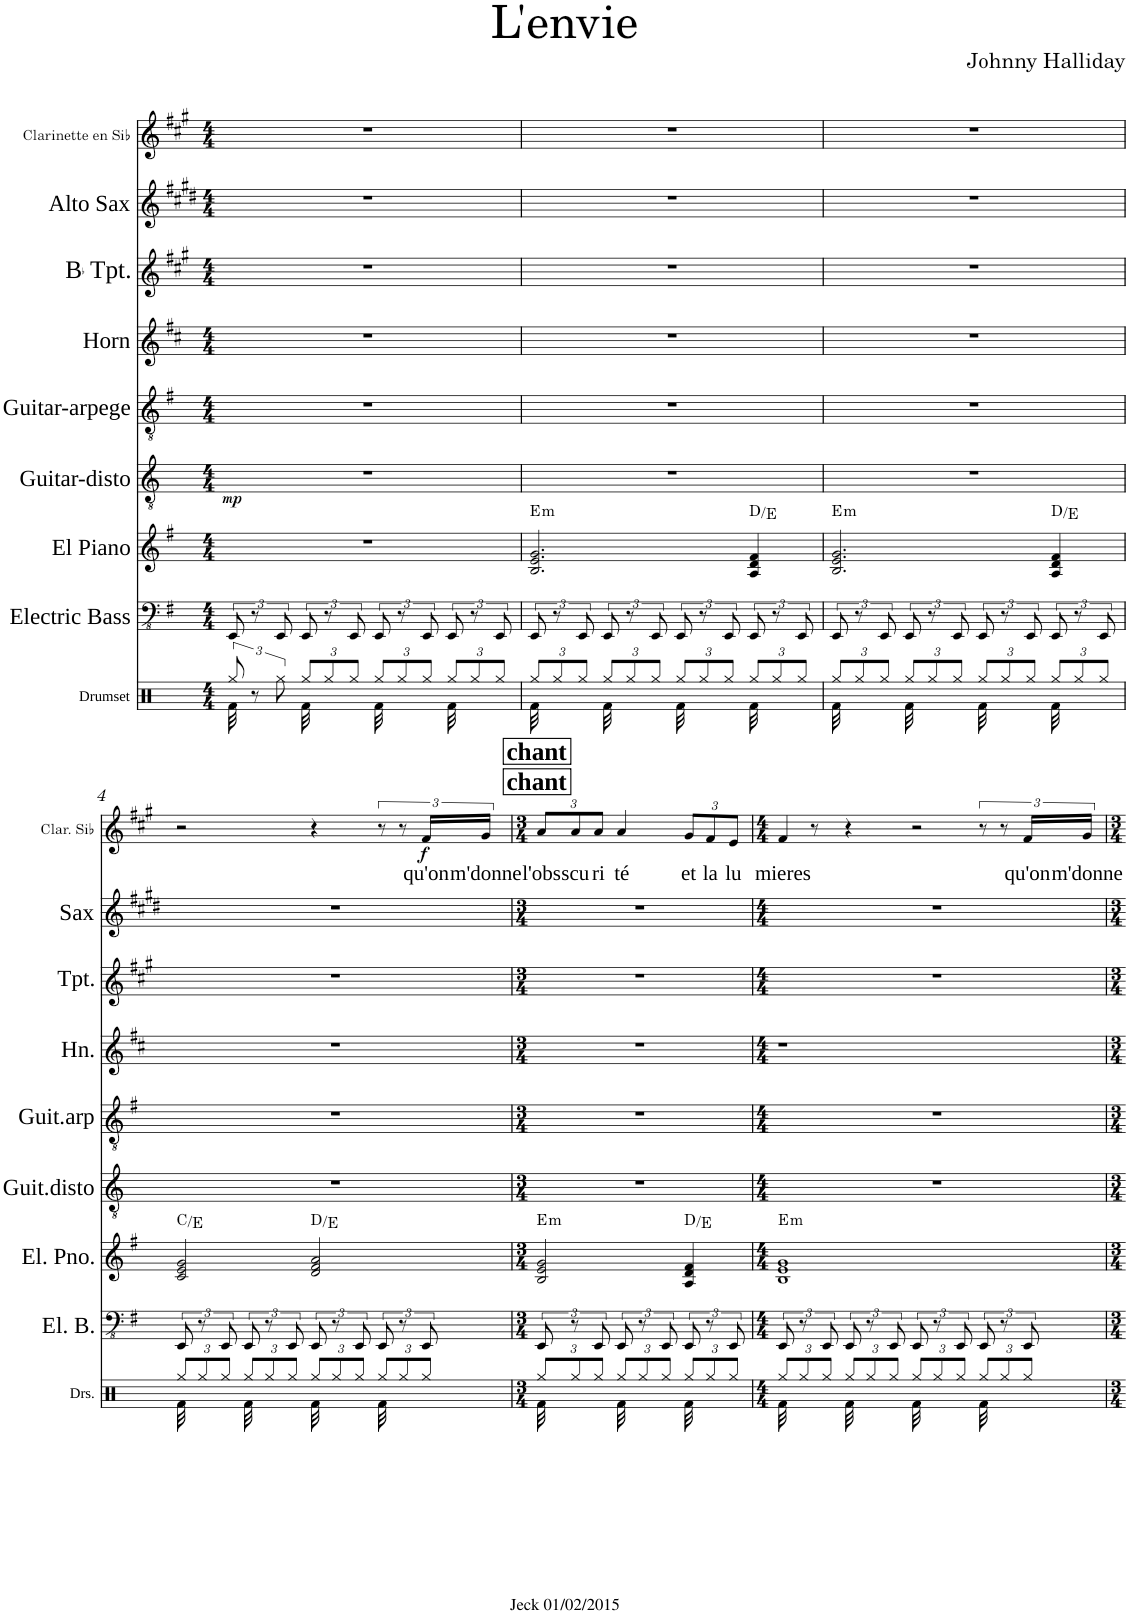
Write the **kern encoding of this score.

**kern	**kern	**kern	**harte	**kern	**dynam	**kern	**kern	**kern	**kern	**kern	**text	**dynam
*part9	*part8	*part7	*part7	*part6	*part6	*part5	*part4	*part3	*part2	*part1	*part1	*part1
*staff9	*staff8	*staff7	*	*staff6	*staff6	*staff5	*staff4	*staff3	*staff2	*staff1	*staff1	*staff1
*I"Drumset	*I"Electric Bass	*I"El Piano	*	*I"Guitar-disto	*	*I"Guitar-arpege	*I"Horn	*I"BaccidentalFlat Tpt.	*I"Alto Sax	*I"Clarinette en Sib	*	*
*I'Drs.	*I'El. B.	*I'El. Pno.	*	*I'Guit.disto	*	*I'Guit.arp	*I'Hn.	*I'Tpt.	*I'Sax	*I'Clar. Sib	*	*
*clefX	*clefFv4	*clefG2	*	*clefGv2	*	*clefGv2	*clefG2	*clefG2	*clefG2	*clefG2	*	*
*	*	*	*	*	*	*	*Trd4c7	*Trd1c2	*Trd5c9	*Trd1c2	*	*
*k[]	*k[f#]	*k[f#]	*	*k[]	*	*k[f#]	*k[f#c#]	*k[f#c#g#]	*k[f#c#g#d#]	*k[f#c#g#]	*	*
*M4/4	*M4/4	*M4/4	*	*M4/4	*	*M4/4	*M4/4	*M4/4	*M4/4	*M4/4	*	*
=1	=1	=1	=1	=1	=1	=1	=1	=1	=1	=1	=1	=1
*^	*	*	*	*	*	*	*	*	*	*	*	*
!	!	!	!	!	!	!LO:DY:b	!	!	!	!	!	!	!
12Rgg/	32Rf\	12EEE/	1r	.	1r	mp	1r	1r	1r	1r	1r	.	.
.	8..ryy	.	.	.	.	.	.	.	.	.	.	.	.
12r	.	12r	.	.	.	.	.	.	.	.	.	.	.
12Rgg\	.	12EEE/	.	.	.	.	.	.	.	.	.	.	.
*Xbrackettup	*	*	*	*	*	*	*	*	*	*	*	*	*
12Rgg/L	32Rf\	12EEE/	.	.	.	.	.	.	.	.	.	.	.
.	8..ryy	.	.	.	.	.	.	.	.	.	.	.	.
12Rgg/	.	12r	.	.	.	.	.	.	.	.	.	.	.
12Rgg/J	.	12EEE/	.	.	.	.	.	.	.	.	.	.	.
12Rgg/L	32Rf\	12EEE/	.	.	.	.	.	.	.	.	.	.	.
.	8..ryy	.	.	.	.	.	.	.	.	.	.	.	.
12Rgg/	.	12r	.	.	.	.	.	.	.	.	.	.	.
12Rgg/J	.	12EEE/	.	.	.	.	.	.	.	.	.	.	.
12Rgg/L	32Rf\	12EEE/	.	.	.	.	.	.	.	.	.	.	.
.	8..ryy	.	.	.	.	.	.	.	.	.	.	.	.
12Rgg/	.	12r	.	.	.	.	.	.	.	.	.	.	.
12Rgg/J	.	12EEE/	.	.	.	.	.	.	.	.	.	.	.
=2	=2	=2	=2	=2	=2	=2	=2	=2	=2	=2	=2	=2	=2
!	!	!	!	!LO:H:kt=m	!	!	!	!	!	!	!	!	!
12Rgg/L	32Rf\	12EEE/	2.B/ 2.e/ 2.g/	E:min	1r	.	1r	1r	1r	1r	1r	.	.
.	8..ryy	.	.	.	.	.	.	.	.	.	.	.	.
12Rgg/	.	12r	.	.	.	.	.	.	.	.	.	.	.
12Rgg/J	.	12EEE/	.	.	.	.	.	.	.	.	.	.	.
12Rgg/L	32Rf\	12EEE/	.	.	.	.	.	.	.	.	.	.	.
.	8..ryy	.	.	.	.	.	.	.	.	.	.	.	.
12Rgg/	.	12r	.	.	.	.	.	.	.	.	.	.	.
12Rgg/J	.	12EEE/	.	.	.	.	.	.	.	.	.	.	.
12Rgg/L	32Rf\	12EEE/	.	.	.	.	.	.	.	.	.	.	.
.	8..ryy	.	.	.	.	.	.	.	.	.	.	.	.
12Rgg/	.	12r	.	.	.	.	.	.	.	.	.	.	.
12Rgg/J	.	12EEE/	.	.	.	.	.	.	.	.	.	.	.
12Rgg/L	32Rf\	12EEE/	4A/ 4d/ 4f#/	D:maj/2	.	.	.	.	.	.	.	.	.
.	8..ryy	.	.	.	.	.	.	.	.	.	.	.	.
12Rgg/	.	12r	.	.	.	.	.	.	.	.	.	.	.
12Rgg/J	.	12EEE/	.	.	.	.	.	.	.	.	.	.	.
=3	=3	=3	=3	=3	=3	=3	=3	=3	=3	=3	=3	=3	=3
!	!	!	!	!LO:H:kt=m	!	!	!	!	!	!	!	!	!
12Rgg/L	32Rf\	12EEE/	2.B/ 2.e/ 2.g/	E:min	1r	.	1r	1r	1r	1r	1r	.	.
.	8..ryy	.	.	.	.	.	.	.	.	.	.	.	.
12Rgg/	.	12r	.	.	.	.	.	.	.	.	.	.	.
12Rgg/J	.	12EEE/	.	.	.	.	.	.	.	.	.	.	.
12Rgg/L	32Rf\	12EEE/	.	.	.	.	.	.	.	.	.	.	.
.	8..ryy	.	.	.	.	.	.	.	.	.	.	.	.
12Rgg/	.	12r	.	.	.	.	.	.	.	.	.	.	.
12Rgg/J	.	12EEE/	.	.	.	.	.	.	.	.	.	.	.
12Rgg/L	32Rf\	12EEE/	.	.	.	.	.	.	.	.	.	.	.
.	8..ryy	.	.	.	.	.	.	.	.	.	.	.	.
12Rgg/	.	12r	.	.	.	.	.	.	.	.	.	.	.
12Rgg/J	.	12EEE/	.	.	.	.	.	.	.	.	.	.	.
12Rgg/L	32Rf\	12EEE/	4A/ 4d/ 4f#/	D:maj/2	.	.	.	.	.	.	.	.	.
.	8..ryy	.	.	.	.	.	.	.	.	.	.	.	.
12Rgg/	.	12r	.	.	.	.	.	.	.	.	.	.	.
12Rgg/J	.	12EEE/	.	.	.	.	.	.	.	.	.	.	.
!!LO:LB:g=z
=4	=4	=4	=4	=4	=4	=4	=4	=4	=4	=4	=4	=4	=4
12Rgg/L	32Rf\	12EEE/	2c/ 2e/ 2g/	C:maj/3	1r	.	1r	1r	1r	1r	2r	.	.
.	8..ryy	.	.	.	.	.	.	.	.	.	.	.	.
12Rgg/	.	12r	.	.	.	.	.	.	.	.	.	.	.
12Rgg/J	.	12EEE/	.	.	.	.	.	.	.	.	.	.	.
12Rgg/L	32Rf\	12EEE/	.	.	.	.	.	.	.	.	.	.	.
.	8..ryy	.	.	.	.	.	.	.	.	.	.	.	.
12Rgg/	.	12r	.	.	.	.	.	.	.	.	.	.	.
12Rgg/J	.	12EEE/	.	.	.	.	.	.	.	.	.	.	.
12Rgg/L	32Rf\	12EEE/	2d/ 2f#/ 2a/	D:maj/2	.	.	.	.	.	.	4r	.	.
.	8..ryy	.	.	.	.	.	.	.	.	.	.	.	.
12Rgg/	.	12r	.	.	.	.	.	.	.	.	.	.	.
12Rgg/J	.	12EEE/	.	.	.	.	.	.	.	.	.	.	.
12Rgg/L	32Rf\	12EEE/	.	.	.	.	.	.	.	.	12r	.	.
.	8..ryy	.	.	.	.	.	.	.	.	.	.	.	.
12Rgg/	.	12r	.	.	.	.	.	.	.	.	12r	.	.
!	!	!	!	!	!	!	!	!	!	!	!	!LO:LY:b	!LO:DY:b
12Rgg/J	.	12EEE/	.	.	.	.	.	.	.	.	24f#/LL	qu'on	f
!	!	!	!	!	!	!	!	!	!	!	!	!LO:LY:b	!
.	.	.	.	.	.	.	.	.	.	.	24g#/JJ	m'donne	.
=5	=5	=5	=5	=5	=5	=5	=5	=5	=5	=5	=5	=5	=5
*M3/4	*	*M3/4	*M3/4	*	*M3/4	*	*M3/4	*M3/4	*M3/4	*M3/4	*M3/4	*	*
*	*	*	*	*	*	*	*	*	*	*	*Xbrackettup	*	*
!	!	!	!	!	!	!	!	!	!	!	!LO:TX:a:B:t=chant	!	!
!	!	!	!	!	!	!	!	!	!	!	!LO:TX:a:B:t=chant	!	!
!	!	!	!	!LO:H:kt=m	!	!	!	!	!	!	!	!LO:LY:b	!
12Rgg/L	32Rf\	12EEE/	2B/ 2e/ 2g/	E:min	2.r	.	2.r	2.r	2.r	2.r	12a/L	l'obs	.
.	8..ryy	.	.	.	.	.	.	.	.	.	.	.	.
!	!	!	!	!	!	!	!	!	!	!	!	!LO:LY:b	!
12Rgg/	.	12r	.	.	.	.	.	.	.	.	12a/	scu	.
!	!	!	!	!	!	!	!	!	!	!	!	!LO:LY:b	!
12Rgg/J	.	12EEE/	.	.	.	.	.	.	.	.	12a/J	ri	.
!	!	!	!	!	!	!	!	!	!	!	!	!LO:LY:b	!
12Rgg/L	32Rf\	12EEE/	.	.	.	.	.	.	.	.	4a/	té	.
.	8..ryy	.	.	.	.	.	.	.	.	.	.	.	.
12Rgg/	.	12r	.	.	.	.	.	.	.	.	.	.	.
12Rgg/J	.	12EEE/	.	.	.	.	.	.	.	.	.	.	.
!	!	!	!	!	!	!	!	!	!	!	!	!LO:LY:b	!
12Rgg/L	32Rf\	12EEE/	4A/ 4d/ 4f#/	D:maj/2	.	.	.	.	.	.	12g#/L	et	.
.	8..ryy	.	.	.	.	.	.	.	.	.	.	.	.
!	!	!	!	!	!	!	!	!	!	!	!	!LO:LY:b	!
12Rgg/	.	12r	.	.	.	.	.	.	.	.	12f#/	la	.
!	!	!	!	!	!	!	!	!	!	!	!	!LO:LY:b	!
12Rgg/J	.	12EEE/	.	.	.	.	.	.	.	.	12e/J	lu	.
=6	=6	=6	=6	=6	=6	=6	=6	=6	=6	=6	=6	=6	=6
*M4/4	*	*M4/4	*M4/4	*	*M4/4	*	*M4/4	*M4/4	*M4/4	*M4/4	*M4/4	*	*
!	!	!	!	!LO:H:kt=m	!	!	!	!	!	!	!	!LO:LY:b	!
12Rgg/L	32Rf\	12EEE/	1B 1e 1g	E:min	1r	.	1r	1r	1r	1r	4f#/	mieres	.
.	8..ryy	.	.	.	.	.	.	.	.	.	.	.	.
12Rgg/	.	12r	.	.	.	.	.	.	.	.	.	.	.
12Rgg/J	.	12EEE/	.	.	.	.	.	.	.	.	.	.	.
12Rgg/L	32Rf\	12EEE/	.	.	.	.	.	.	.	.	8r	.	.
.	8..ryy	.	.	.	.	.	.	.	.	.	.	.	.
12Rgg/	.	12r	.	.	.	.	.	.	.	.	.	.	.
.	.	.	.	.	.	.	.	.	.	.	4r	.	.
12Rgg/J	.	12EEE/	.	.	.	.	.	.	.	.	.	.	.
12Rgg/L	32Rf\	12EEE/	.	.	.	.	.	.	.	.	.	.	.
.	8..ryy	.	.	.	.	.	.	.	.	.	.	.	.
12Rgg/	.	12r	.	.	.	.	.	.	.	.	.	.	.
.	.	.	.	.	.	.	.	.	.	.	2r	.	.
12Rgg/J	.	12EEE/	.	.	.	.	.	.	.	.	.	.	.
12Rgg/L	32Rf\	12EEE/	.	.	.	.	.	.	.	.	.	.	.
.	4.ryy	.	.	.	.	.	.	.	.	.	.	.	.
12Rgg/	.	12r	.	.	.	.	.	.	.	.	.	.	.
12Rgg/J	.	12EEE/	.	.	.	.	.	.	.	.	.	.	.
4.ryy	.	4.ryy	4.ryy	.	4.ryy	.	4.ryy	4.ryy	4.ryy	4.ryy	.	.	.
*	*	*	*	*	*	*	*	*	*	*	*brackettup	*	*
.	.	.	.	.	.	.	.	.	.	.	12r	.	.
.	8..ryy	.	.	.	.	.	.	.	.	.	.	.	.
.	.	.	.	.	.	.	.	.	.	.	12r	.	.
!	!	!	!	!	!	!	!	!	!	!	!	!LO:LY:b	!
.	.	.	.	.	.	.	.	.	.	.	24f#/LL	qu'on	.
!	!	!	!	!	!	!	!	!	!	!	!	!LO:LY:b	!
.	.	.	.	.	.	.	.	.	.	.	24g#/JJ	m'donne	.
*v	*v	*	*	*	*	*	*	*	*	*	*	*	*
=	=	=	=	=	=	=	=	=	=	=	=	=
*-	*-	*-	*-	*-	*-	*-	*-	*-	*-	*-	*-	*-
